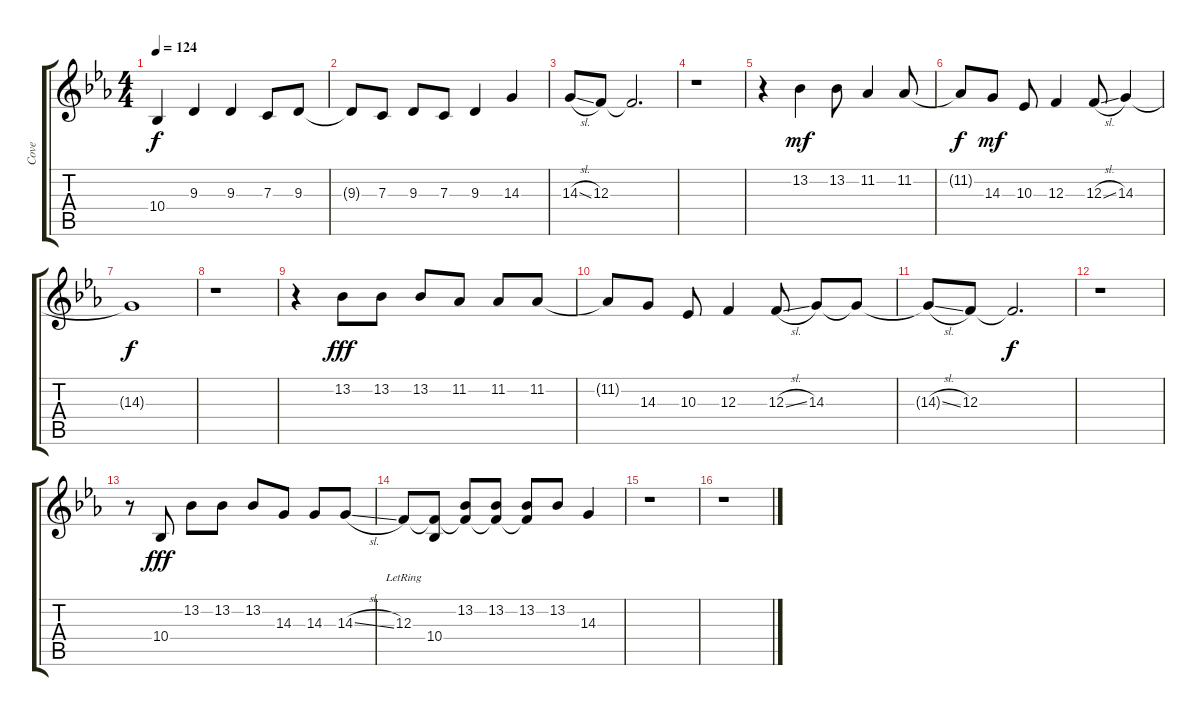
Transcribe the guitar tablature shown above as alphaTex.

\track ("Cove" "Cove") {instrument violin}
\staff {score tabs}
\tuning (D4 A3 F3 C3 G2 C2) {hide}
\ts (4 4)
\tempo 124
\clef g2
\ks cminor
10.4.4{dy f} 9.3.4 9.3.4 7.3.8 9.3.8 |
9.3{t}.8 7.3.8 9.3.8 7.3.8 9.3.4 14.3.4 |
14.3{sl}.8 12.3.8 12.3{t}.2{d volume 8} |
r.1 |
r.4{volume 16} 13.2.4{dy mf} 13.2.8 11.2.4 11.2.8 |
11.2{t}.8{dy f} 14.3.8{dy mf} 10.3.8 12.3.4 12.3{sl}.8 14.3.4 |
14.3{t}.1{dy f} |
r.1 |
r.4 13.2.8{dy fff} 13.2.8 13.2.8 11.2.8 11.2.8 11.2.8 |
11.2{t}.8 14.3.8 10.3.8 12.3.4 12.3{sl}.8 14.3.8 14.3{t}.8 |
14.3{sl t}.8 12.3.8 12.3{t}.2{d dy f} |
r.1 |
r.8 10.4.8{dy fff} 13.2.8 13.2.8 13.2.8 14.3.8 14.3.8 14.3{sl}.8 |
12.3{lr}.8 (12.3{t} 10.4).8 (13.2 12.3{t}).8 (13.2 12.3{t}).8 (13.2 12.3{t}).8 13.2.8 14.3.4 |
r.1 |
r.1
